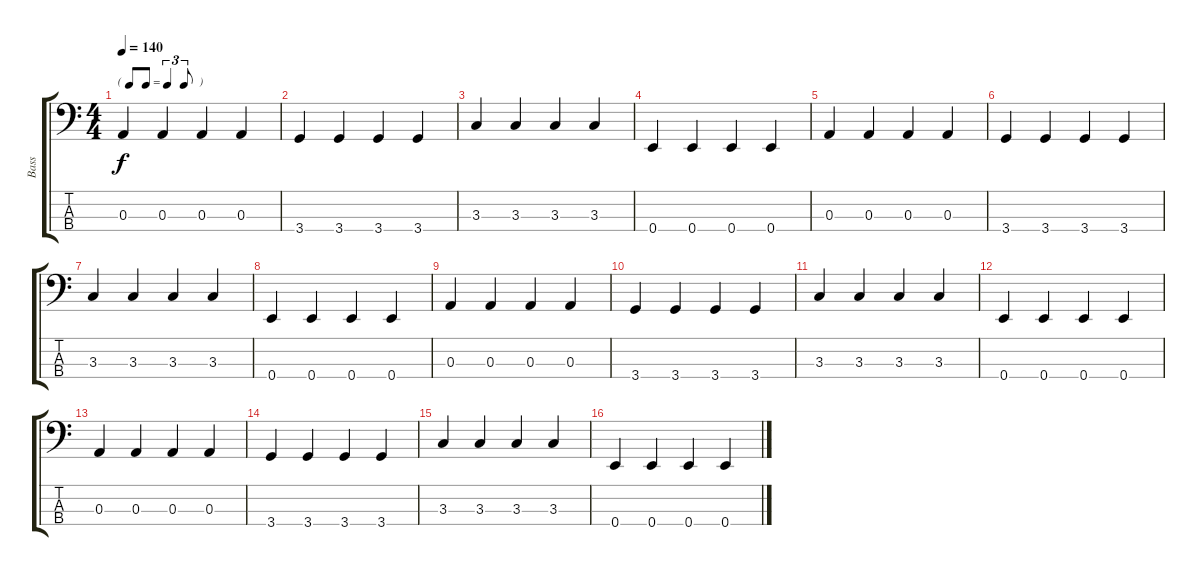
\track ("Bass" "Bass") {instrument electricbassfinger}
\staff {score tabs}
\tuning (G2 D2 A1 E1) {hide}
\ts (4 4)
\tf triplet8th
\tempo 140
\clef f4
\ks c
0.3.4{dy f} 0.3.4 0.3.4 0.3.4 |
3.4.4 3.4.4 3.4.4 3.4.4 |
3.3.4 3.3.4 3.3.4 3.3.4 |
0.4.4 0.4.4 0.4.4 0.4.4 |
0.3.4 0.3.4 0.3.4 0.3.4 |
3.4.4 3.4.4 3.4.4 3.4.4 |
3.3.4 3.3.4 3.3.4 3.3.4 |
0.4.4 0.4.4 0.4.4 0.4.4 |
0.3.4 0.3.4 0.3.4 0.3.4 |
3.4.4 3.4.4 3.4.4 3.4.4 |
3.3.4 3.3.4 3.3.4 3.3.4 |
0.4.4 0.4.4 0.4.4 0.4.4 |
0.3.4 0.3.4 0.3.4 0.3.4 |
3.4.4 3.4.4 3.4.4 3.4.4 |
3.3.4 3.3.4 3.3.4 3.3.4 |
0.4.4 0.4.4 0.4.4 0.4.4
